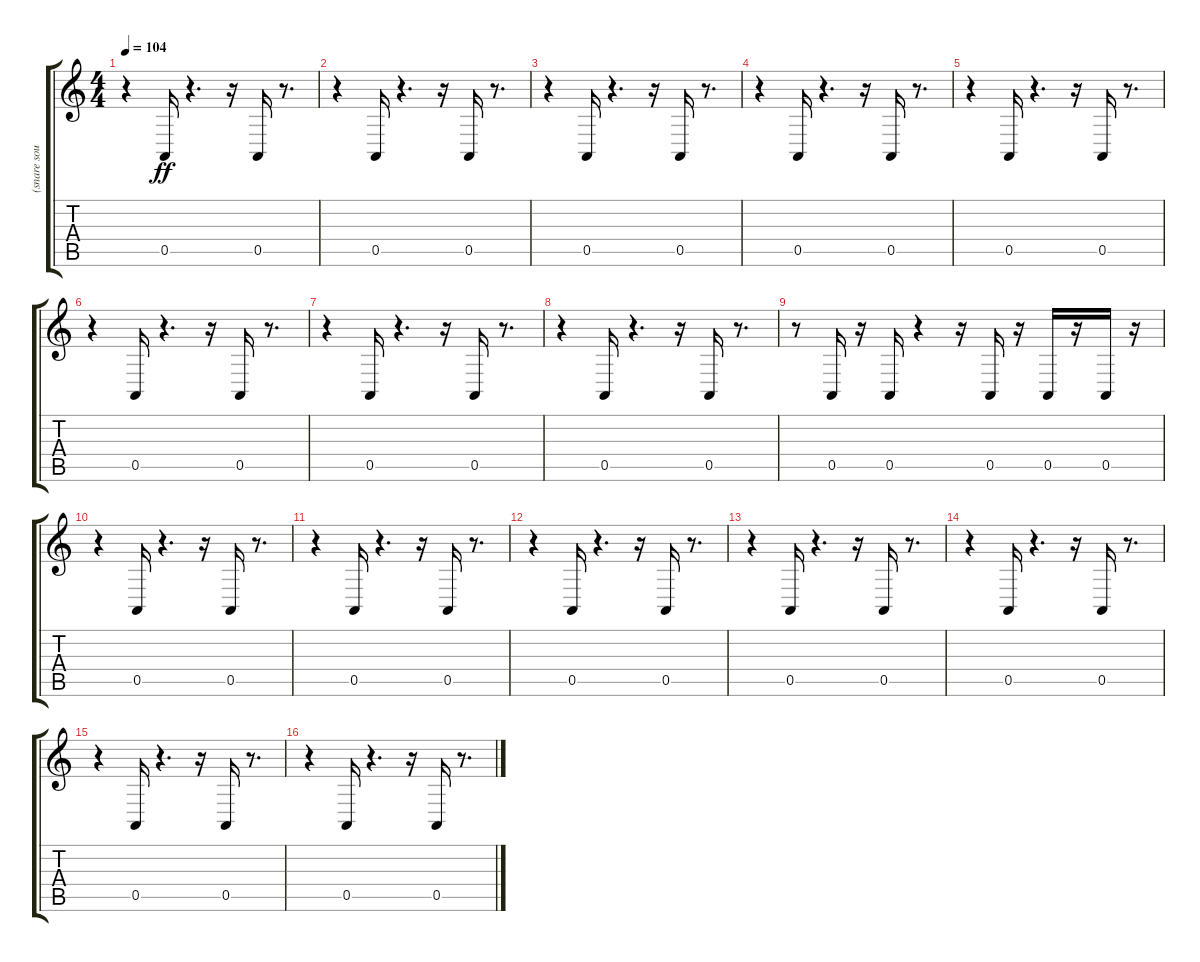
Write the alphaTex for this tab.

\track ("(snare sound)" "(snare sou") {instrument melodictom}
\staff {score tabs}
\tuning (E4 B3 G3 D3 A2 E2) {hide}
\ts (4 4)
\tempo 104
\clef g2
\ks c
r.4{dy ff} 0.5.16 r.4{d} r.16 0.5.16 r.8{d} |
r.4 0.5.16 r.4{d} r.16 0.5.16 r.8{d} |
r.4 0.5.16 r.4{d} r.16 0.5.16 r.8{d} |
r.4 0.5.16 r.4{d} r.16 0.5.16 r.8{d} |
r.4 0.5.16 r.4{d} r.16 0.5.16 r.8{d} |
r.4 0.5.16 r.4{d} r.16 0.5.16 r.8{d} |
r.4 0.5.16 r.4{d} r.16 0.5.16 r.8{d} |
r.4 0.5.16 r.4{d} r.16 0.5.16 r.8{d} |
r.8 0.5.16 r.16 0.5.16 r.4 r.16 0.5.16 r.16 0.5.16 r.16 0.5.16 r.16 |
r.4 0.5.16 r.4{d} r.16 0.5.16 r.8{d} |
r.4 0.5.16 r.4{d} r.16 0.5.16 r.8{d} |
r.4 0.5.16 r.4{d} r.16 0.5.16 r.8{d} |
r.4 0.5.16 r.4{d} r.16 0.5.16 r.8{d} |
r.4 0.5.16 r.4{d} r.16 0.5.16 r.8{d} |
r.4 0.5.16 r.4{d} r.16 0.5.16 r.8{d} |
r.4 0.5.16 r.4{d} r.16 0.5.16 r.8{d}
